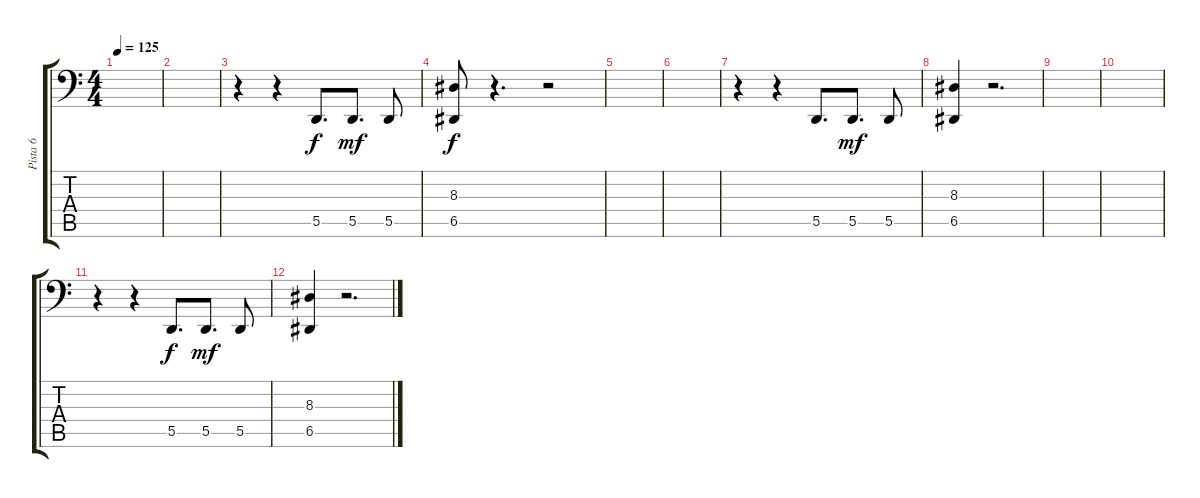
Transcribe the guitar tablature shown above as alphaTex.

\track ("Pista 6" "Pista 6") {instrument electricgrandpiano}
\staff {score tabs}
\tuning (E3 B2 G2 D2 A1 E1) {hide}
\ts (4 4)
\tempo 125
\clef f4
\ks c
|
|
r.4 r.4 5.5.8{d dy f} 5.5.8{d dy mf} 5.5.8 |
(8.3 6.5).8{dy f} r.4{d} r.2 |
|
|
r.4 r.4 5.5.8{d} 5.5.8{d dy mf} 5.5.8 |
(8.3 6.5).4 r.2{d} |
|
|
r.4 r.4 5.5.8{d dy f} 5.5.8{d dy mf} 5.5.8 |
(8.3 6.5).4 r.2{d}
